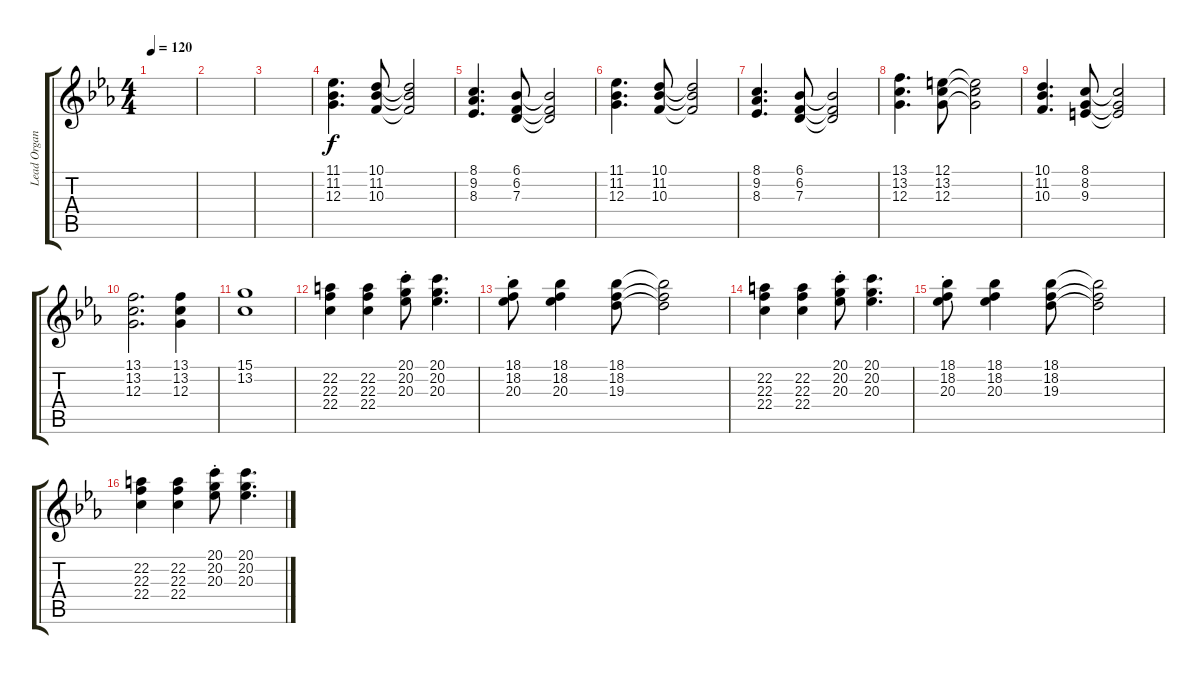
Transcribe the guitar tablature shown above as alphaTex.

\track ("Lead Organ" "Lead Organ") {instrument drawbarorgan}
\staff {score tabs}
\tuning (E4 B3 G3 D3 A2 E2) {hide}
\ts (4 4)
\tempo 120
\clef g2
\ks eb
|
|
|
(11.1 11.2 12.3).4{d} (10.1 11.2 10.3).8 (10.1{t} 11.2{t} 10.3{t}).2 |
(8.1 9.2 8.3).4{d} (6.1 6.2 7.3).8 (6.1{t} 6.2{t} 7.3{t}).2 |
(11.1 11.2 12.3).4{d} (10.1 11.2 10.3).8 (10.1{t} 11.2{t} 10.3{t}).2 |
(8.1 9.2 8.3).4{d} (6.1 6.2 7.3).8 (6.1{t} 6.2{t} 7.3{t}).2 |
(13.1 13.2 12.3).4{d} (12.1 13.2 12.3).8 (12.1{t} 13.2{t} 12.3{t}).2 |
(10.1 11.2 10.3).4{d} (8.1 8.2 9.3).8 (8.1{t} 8.2{t} 9.3{t}).2 |
(13.1 13.2 12.3).2{d} (13.1 13.2 12.3).4 |
(15.1 13.2).1 |
(22.2 22.3 22.4).4 (22.2 22.3 22.4).4 (20.1{st} 20.2{st} 20.3{st}).8 (20.1 20.2 20.3).4{d} |
(18.1{st} 18.2{st} 20.3{st}).8 (18.1 18.2 20.3).4 (18.1 18.2 19.3).8 (18.1{t} 18.2{t} 19.3{t}).2 |
(22.2 22.3 22.4).4 (22.2 22.3 22.4).4 (20.1{st} 20.2{st} 20.3{st}).8 (20.1 20.2 20.3).4{d} |
(18.1{st} 18.2{st} 20.3{st}).8 (18.1 18.2 20.3).4 (18.1 18.2 19.3).8 (18.1{t} 18.2{t} 19.3{t}).2 |
(22.2 22.3 22.4).4 (22.2 22.3 22.4).4 (20.1{st} 20.2{st} 20.3{st}).8 (20.1 20.2 20.3).4{d}
